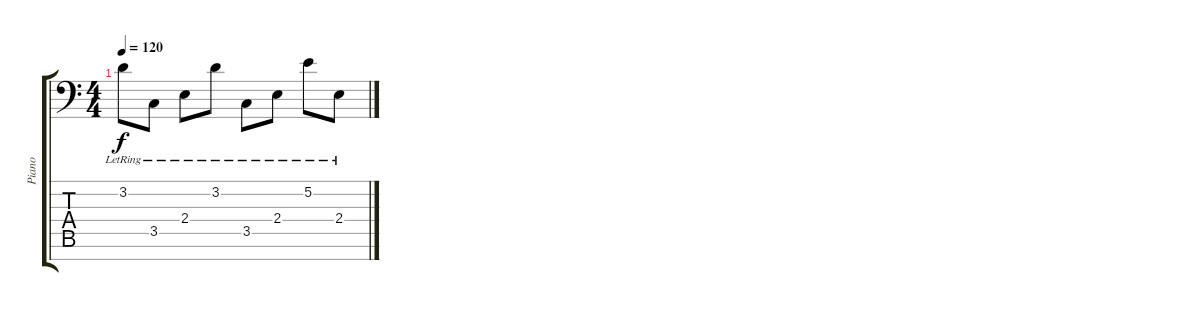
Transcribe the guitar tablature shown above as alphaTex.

\track ("Piano" "Piano") {instrument brightacousticpiano}
\staff {score tabs}
\tuning (E4 B3 G3 D3 A2 E2 A1) {hide}
\ts (4 4)
\tempo 120
\clef f4
\ks c
3.2{lr}.8{dy f} 3.5{lr}.8 2.4{lr}.8 3.2{lr}.8 3.5{lr}.8 2.4{lr}.8 5.2{lr}.8 2.4{lr}.8
